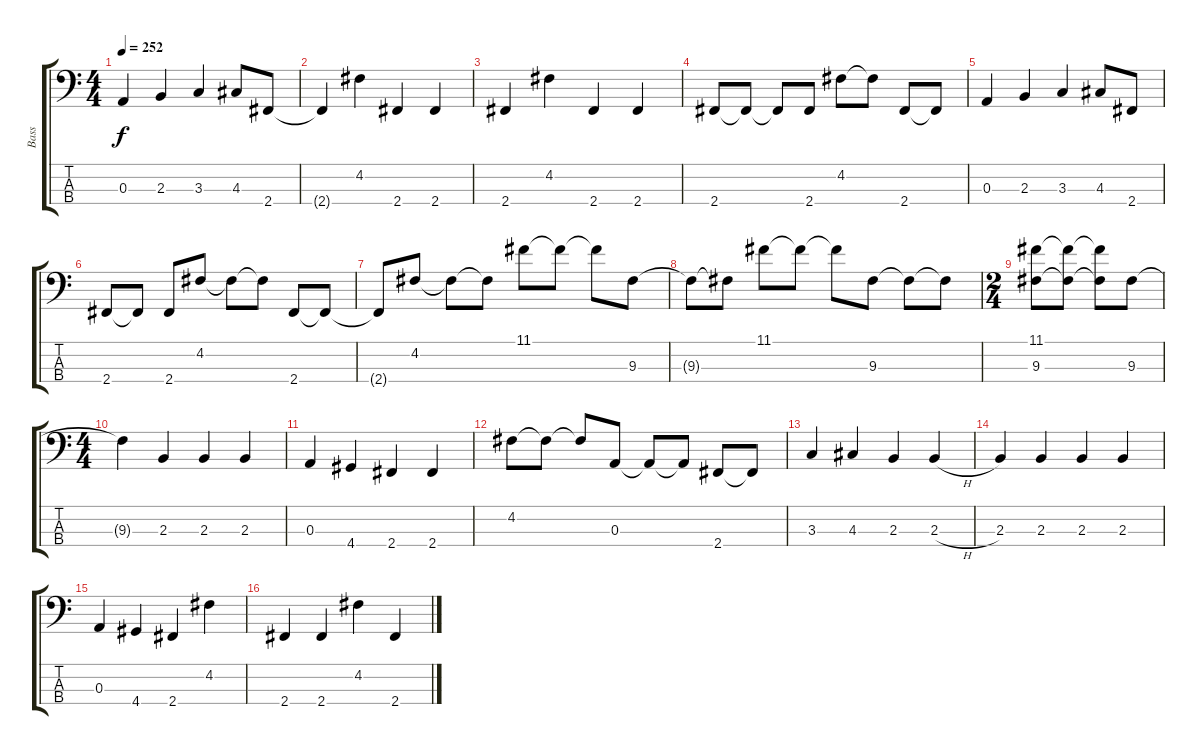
\track ("Bass" "Bass") {instrument electricbassfinger}
\staff {score tabs}
\tuning (G2 D2 A1 E1) {hide}
\ts (4 4)
\tempo 252
\clef f4
\ks c
0.3.4{dy f} 2.3.4 3.3.4 4.3.8 2.4.8 |
2.4{t}.4 4.2.4 2.4.4 2.4.4 |
2.4.4 4.2.4 2.4.4 2.4.4 |
2.4.8 2.4{t}.8 2.4{t}.8 2.4.8 4.2.8 4.2{t}.8 2.4.8 2.4{t}.8 |
0.3.4 2.3.4 3.3.4 4.3.8 2.4.8 |
2.4.8 2.4{t}.8 2.4.8 4.2.8 4.2{t}.8 4.2{t}.8 2.4.8 2.4{t}.8 |
2.4{t}.8 4.2.8 4.2{t}.8 4.2{t}.8 11.1.8 11.1{t}.8 11.1{t}.8 9.3.8 |
9.3{t}.8 9.3{t}.8 11.1.8 11.1{t}.8 11.1{t}.8 9.3.8 9.3{t}.8 9.3{t}.8 |
\ts (2 4)
(11.1 9.3).8 (11.1{t} 9.3{t}).8 (11.1{t} 9.3{t}).8 9.3.8 |
\ts (4 4)
9.3{t}.4 2.3.4 2.3.4 2.3.4 |
0.3.4 4.4.4 2.4.4 2.4.4 |
4.2.8 4.2{t}.8 4.2{t}.8 0.3.8 0.3{t}.8 0.3{t}.8 2.4.8 2.4{t}.8 |
3.3.4 4.3.4 2.3.4 2.3{h}.4 |
2.3.4 2.3.4 2.3.4 2.3.4 |
0.3.4 4.4.4 2.4.4 4.2.4 |
2.4.4 2.4.4 4.2.4 2.4.4
